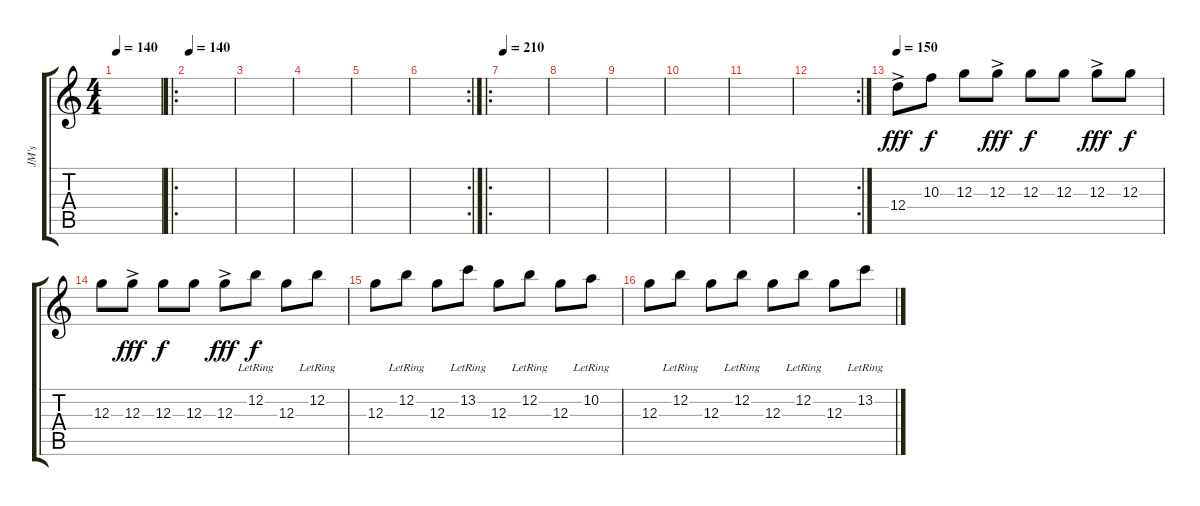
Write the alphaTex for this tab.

\track ("JM's" "JM's") {instrument acousticguitarnylon}
\staff {score tabs}
\tuning (E4 B3 G3 D3 A2 E2) {hide}
\ts (4 4)
\tempo 140
\clef g2
\ks c
|
\ro
\tempo 140
|
|
|
|
\rc 2
|
\ro
\tempo 210
|
|
|
|
|
\rc 2
|
\tempo 150
12.4{ac}.8{dy fff instrument overdrivenguitar} 10.3.8{dy f} 12.3.8 12.3{ac}.8{dy fff} 12.3.8{dy f} 12.3.8 12.3{ac}.8{dy fff} 12.3.8{dy f} |
12.3.8 12.3{ac}.8{dy fff} 12.3.8{dy f} 12.3.8 12.3{ac}.8{dy fff} 12.2{lr}.8{dy f} 12.3.8 12.2{lr}.8 |
12.3.8 12.2{lr}.8 12.3.8 13.2{lr}.8 12.3.8 12.2{lr}.8 12.3.8 10.2{lr}.8 |
12.3.8 12.2{lr}.8 12.3.8 12.2{lr}.8 12.3.8 12.2{lr}.8 12.3.8 13.2{lr}.8
